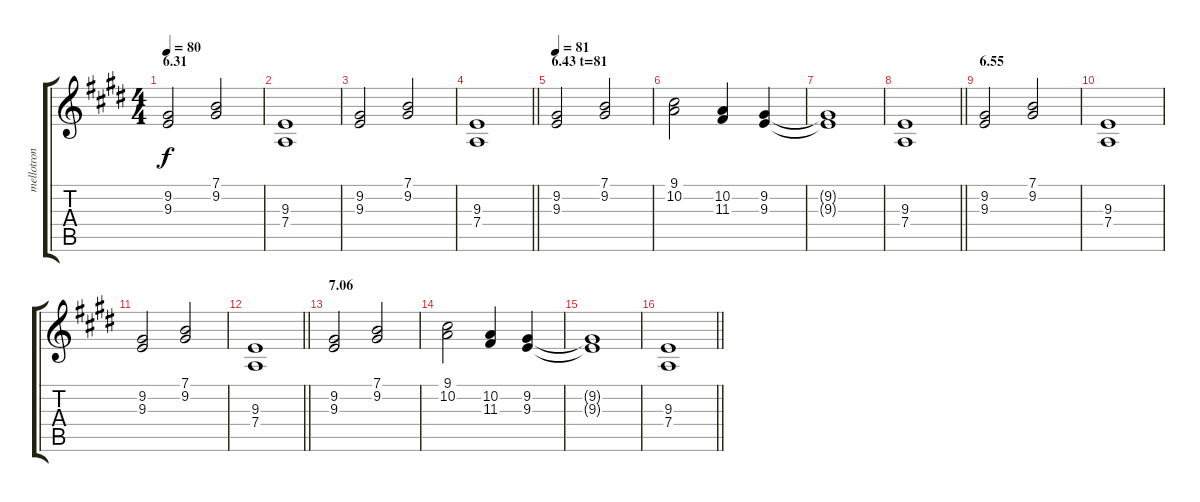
\track ("mellotron" "mellotron") {instrument stringensemble1}
\staff {score tabs}
\tuning (E4 B3 G3 D3 A2 E2) {hide}
\ts (4 4)
\section ("" "6.31")
\tempo 80
\clef g2
\ks e
(9.2 9.3).2{dy f} (7.1 9.2).2 |
(9.3 7.4).1 |
(9.2 9.3).2 (7.1 9.2).2 |
\barLineRight lightlight
(9.3 7.4).1 |
\section ("" "6.43 t=81")
\tempo 81
(9.2 9.3).2 (7.1 9.2).2 |
(9.1 10.2).2 (10.2 11.3).4 (9.2 9.3).4 |
(9.2{t} 9.3{t}).1 |
\barLineRight lightlight
(9.3 7.4).1 |
\section ("" "6.55")
(9.2 9.3).2 (7.1 9.2).2 |
(9.3 7.4).1 |
(9.2 9.3).2 (7.1 9.2).2 |
\barLineRight lightlight
(9.3 7.4).1 |
\section ("" "7.06")
(9.2 9.3).2 (7.1 9.2).2 |
(9.1 10.2).2 (10.2 11.3).4 (9.2 9.3).4 |
(9.2{t} 9.3{t}).1 |
\barLineRight lightlight
(9.3 7.4).1
